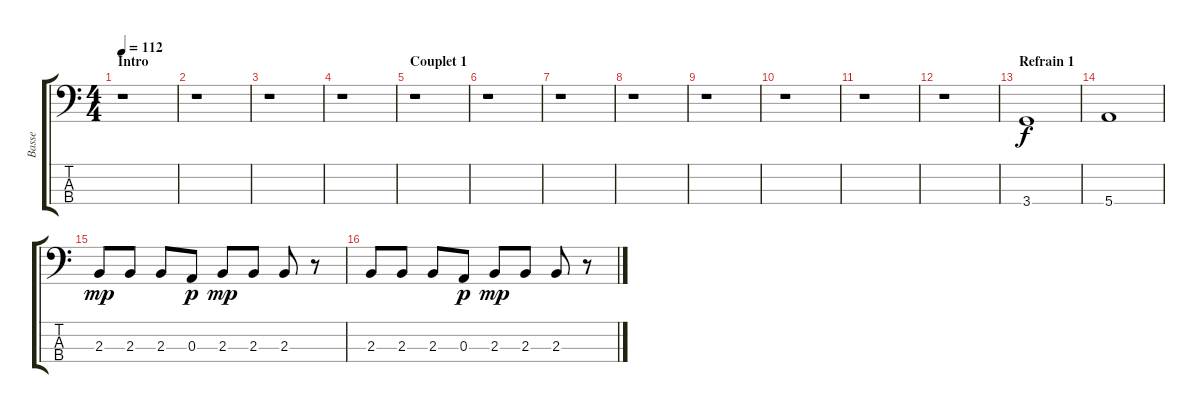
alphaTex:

\track ("Basse" "Basse") {instrument electricbassfinger}
\staff {score tabs}
\tuning (G2 D2 A1 E1) {hide}
\ts (4 4)
\section ("" "Intro")
\tempo 112
\clef f4
\ks c
r.1{dy f instrument electricbassfinger} |
r.1 |
r.1 |
r.1 |
\section ("" "Couplet 1")
r.1 |
r.1 |
r.1 |
r.1 |
r.1 |
r.1 |
r.1 |
r.1 |
\section ("" "Refrain 1")
3.4.1 |
5.4.1 |
2.3.8{dy mp} 2.3.8 2.3.8 0.3.8{dy p} 2.3.8{dy mp} 2.3.8 2.3.8 r.8 |
2.3.8 2.3.8 2.3.8 0.3.8{dy p} 2.3.8{dy mp} 2.3.8 2.3.8 r.8
